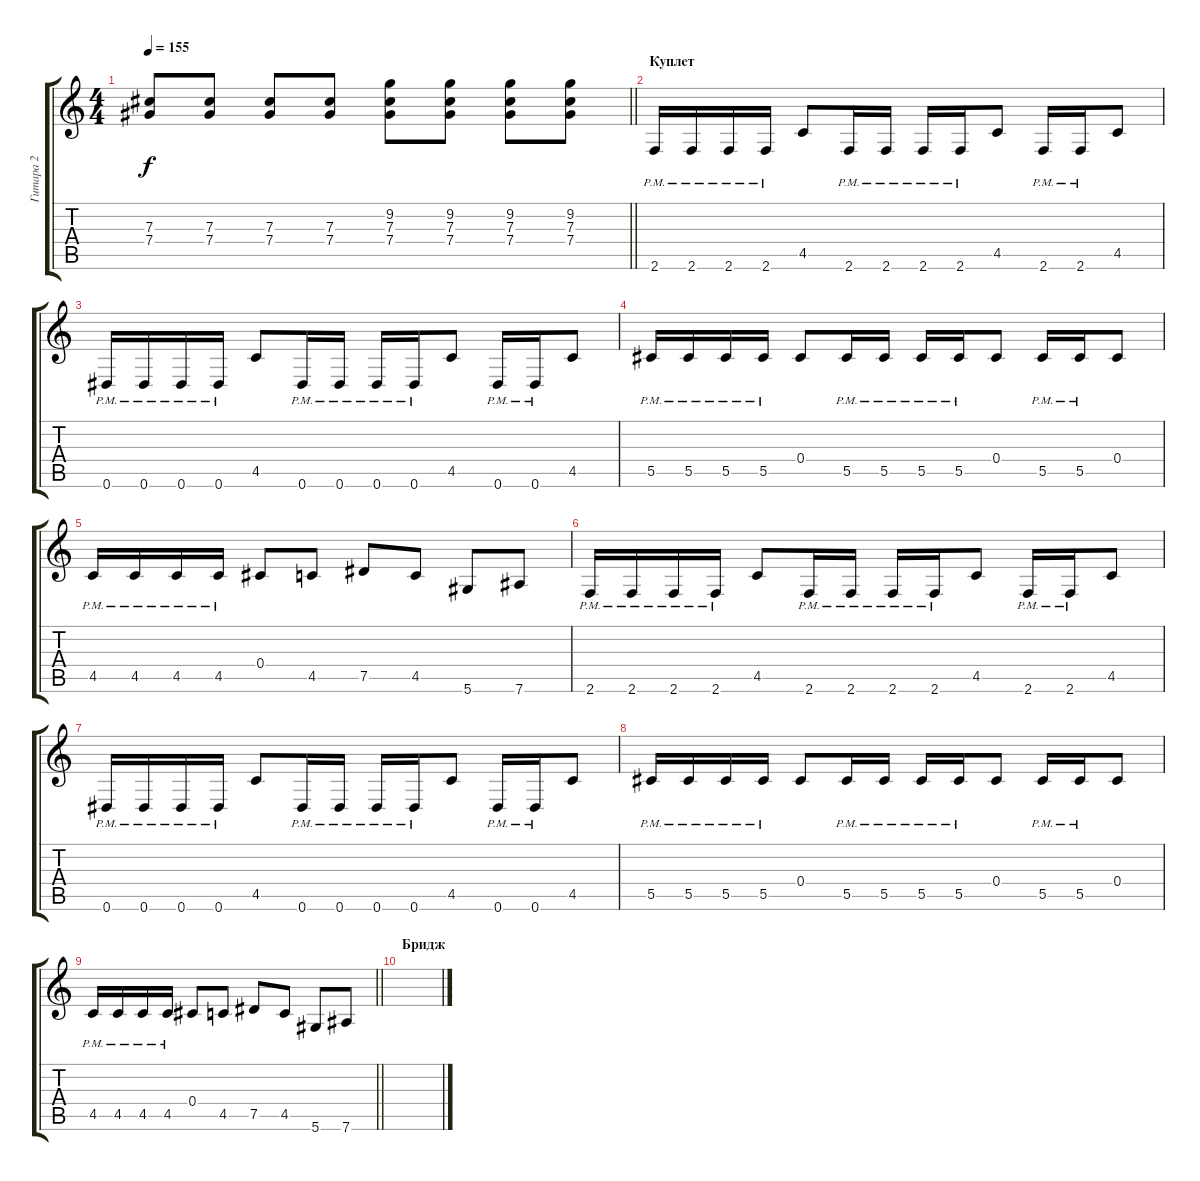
\track ("Гитара 2" "Гитара 2") {instrument distortionguitar}
\staff {score tabs}
\tuning (Eb4 Bb3 Gb3 Db3 Ab2 Eb2) {hide}
\ts (4 4)
\tempo 155
\clef g2
\barLineRight lightlight
\ks c
(7.3 7.4).8{dy f} (7.3 7.4).8 (7.3 7.4).8 (7.3 7.4).8 (9.2 7.3 7.4).8 (9.2 7.3 7.4).8 (9.2 7.3 7.4).8 (9.2 7.3 7.4).8 |
\section ("" "Куплет")
2.6{pm}.16{volume 13} 2.6{pm}.16 2.6{pm}.16 2.6{pm}.16 4.5.8 2.6{pm}.16 2.6{pm}.16 2.6{pm}.16 2.6{pm}.16 4.5.8 2.6{pm}.16 2.6{pm}.16 4.5.8 |
0.6{pm}.16 0.6{pm}.16 0.6{pm}.16 0.6{pm}.16 4.5.8 0.6{pm}.16 0.6{pm}.16 0.6{pm}.16 0.6{pm}.16 4.5.8 0.6{pm}.16 0.6{pm}.16 4.5.8 |
5.5{pm}.16 5.5{pm}.16 5.5{pm}.16 5.5{pm}.16 0.4.8 5.5{pm}.16 5.5{pm}.16 5.5{pm}.16 5.5{pm}.16 0.4.8 5.5{pm}.16 5.5{pm}.16 0.4.8 |
4.5{pm}.16 4.5{pm}.16 4.5{pm}.16 4.5{pm}.16 0.4.8 4.5.8 7.5.8 4.5.8 5.6.8 7.6.8 |
2.6{pm}.16 2.6{pm}.16 2.6{pm}.16 2.6{pm}.16 4.5.8 2.6{pm}.16 2.6{pm}.16 2.6{pm}.16 2.6{pm}.16 4.5.8 2.6{pm}.16 2.6{pm}.16 4.5.8 |
0.6{pm}.16 0.6{pm}.16 0.6{pm}.16 0.6{pm}.16 4.5.8 0.6{pm}.16 0.6{pm}.16 0.6{pm}.16 0.6{pm}.16 4.5.8 0.6{pm}.16 0.6{pm}.16 4.5.8 |
5.5{pm}.16 5.5{pm}.16 5.5{pm}.16 5.5{pm}.16 0.4.8 5.5{pm}.16 5.5{pm}.16 5.5{pm}.16 5.5{pm}.16 0.4.8 5.5{pm}.16 5.5{pm}.16 0.4.8 |
\barLineRight lightlight
4.5{pm}.16 4.5{pm}.16 4.5{pm}.16 4.5{pm}.16 0.4.8 4.5.8 7.5.8 4.5.8 5.6.8 7.6.8 |
\section ("" "Бридж")
